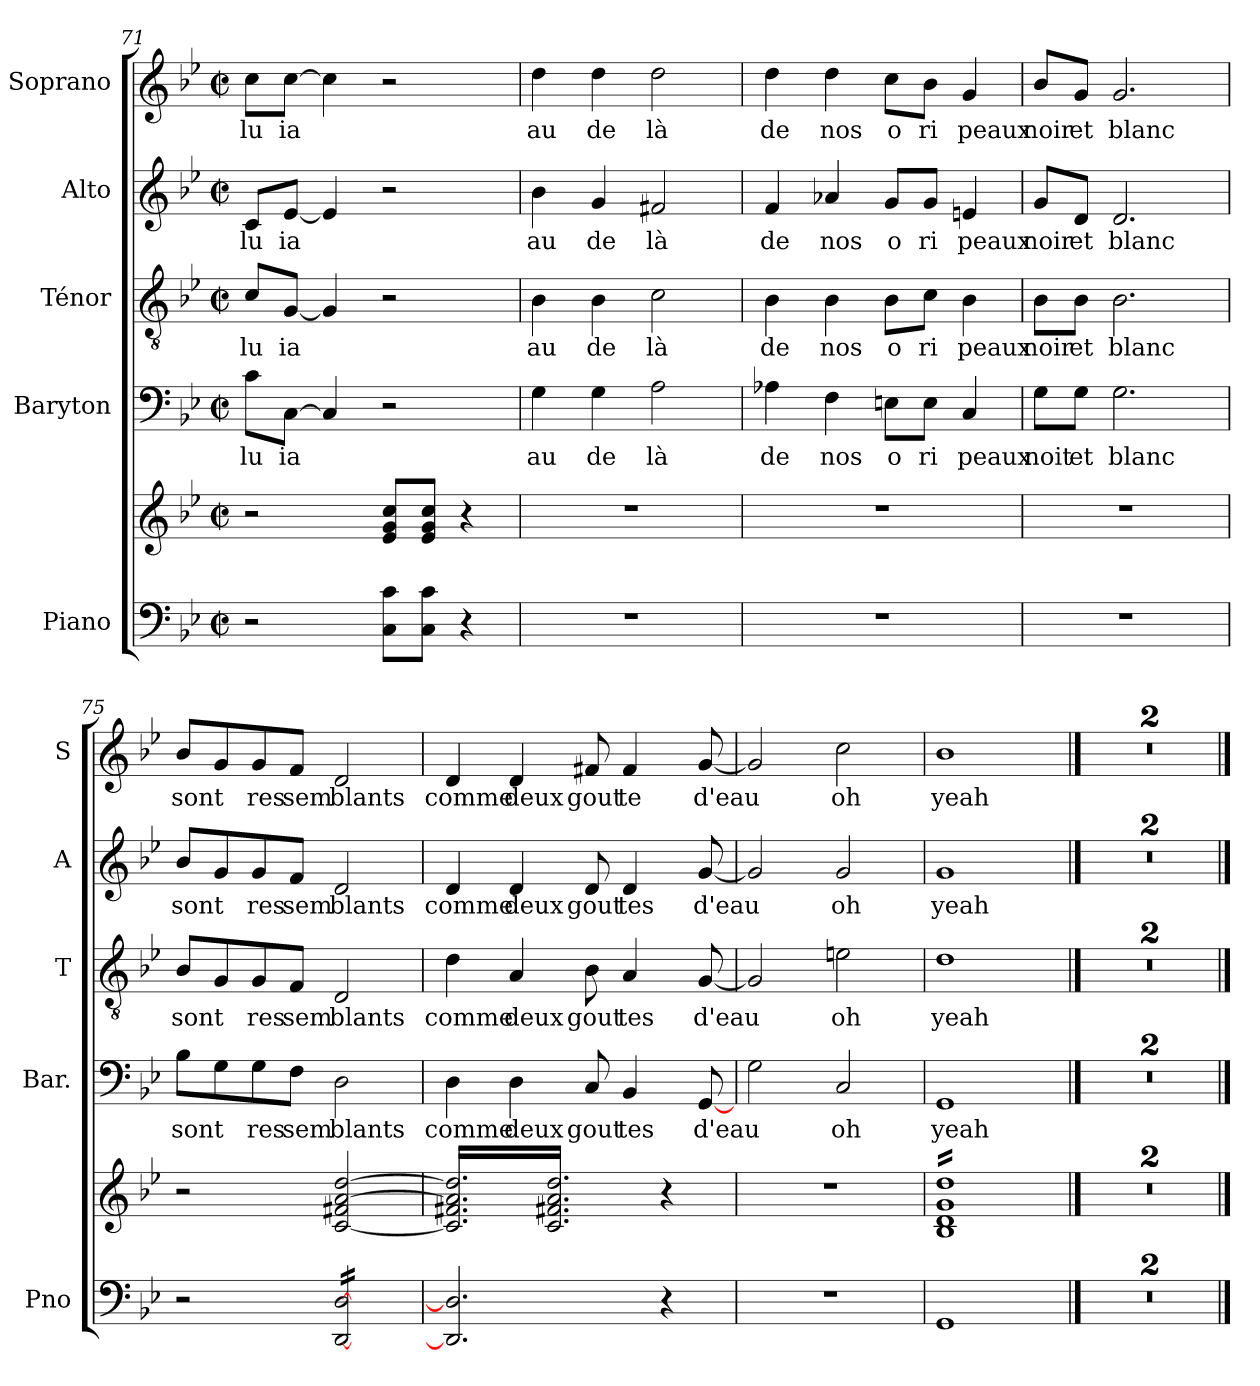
**kern	**kern	**kern	**text	**kern	**text	**kern	**text	**kern	**text
*part5	*part5	*part4	*part4	*part3	*part3	*part2	*part2	*part1	*part1
*staff6	*staff5	*staff4	*staff4	*staff3	*staff3	*staff2	*staff2	*staff1	*staff1
*I"Piano	*	*I"Baryton	*	*I"Ténor	*	*I"Alto	*	*I"Soprano	*
*I'Pno	*	*I'Bar.	*	*I'T	*	*I'A	*	*I'S	*
*clefF4	*clefG2	*clefF4	*	*clefGv2	*	*clefG2	*	*clefG2	*
*k[b-e-]	*k[b-e-]	*k[b-e-]	*	*k[b-e-]	*	*k[b-e-]	*	*k[b-e-]	*
*B-:	*B-:	*B-:	*	*B-:	*	*B-:	*	*B-:	*
*M2/2	*M2/2	*M2/2	*	*M2/2	*	*M2/2	*	*M2/2	*
*met(c|)	*met(c|)	*met(c|)	*	*met(c|)	*	*met(c|)	*	*met(c|)	*
=71	=71	=71	=71	=71	=71	=71	=71	=71	=71
!	!	!	!LO:LY:b	!	!LO:LY:b	!	!LO:LY:b	!	!LO:LY:b
2r	2r	8c\L	lu	8c/L	lu	8c/L	lu	8cc\L	lu
!	!	!	!LO:LY:b	!	!LO:LY:b	!	!LO:LY:b	!	!LO:LY:b
.	.	[8C\J	ia	[8G/J	ia	[8e-/J	ia	[8cc\J	ia
.	.	4C/]	.	4G/]	.	4e-/]	.	4cc\]	.
8C\ 8c\L	8e-/ 8g/ 8cc/L	2r	.	2r	.	2r	.	2r	.
8C\ 8c\J	8e-/ 8g/ 8cc/J	.	.	.	.	.	.	.	.
4r	4r	.	.	.	.	.	.	.	.
=72	=72	=72	=72	=72	=72	=72	=72	=72	=72
!	!	!	!LO:LY:b	!	!LO:LY:b	!	!LO:LY:b	!	!LO:LY:b
1r	1r	4G\	au	4B-\	au	4b-\	au	4dd\	au
!	!	!	!LO:LY:b	!	!LO:LY:b	!	!LO:LY:b	!	!LO:LY:b
.	.	4G\	de	4B-\	de	4g/	de	4dd\	de
!	!	!	!LO:LY:b	!	!LO:LY:b	!	!LO:LY:b	!	!LO:LY:b
.	.	2A\	là	2c\	là	2f#X/	là	2dd\	là
!!LO:LB:g=z
=73	=73	=73	=73	=73	=73	=73	=73	=73	=73
!	!	!	!LO:LY:b	!	!LO:LY:b	!	!LO:LY:b	!	!LO:LY:b
1r	1r	4A-X\	de	4B-\	de	4f/	de	4dd\	de
!	!	!	!LO:LY:b	!	!LO:LY:b	!	!LO:LY:b	!	!LO:LY:b
.	.	4F\	nos	4B-\	nos	4a-X/	nos	4dd\	nos
!	!	!	!LO:LY:b	!	!LO:LY:b	!	!LO:LY:b	!	!LO:LY:b
.	.	8En\L	o	8B-\L	o	8g/L	o	8cc\L	o
!	!	!	!LO:LY:b	!	!LO:LY:b	!	!LO:LY:b	!	!LO:LY:b
.	.	8E\J	ri	8c\J	ri	8g/J	ri	8b-\J	ri
!	!	!	!LO:LY:b	!	!LO:LY:b	!	!LO:LY:b	!	!LO:LY:b
.	.	4C/	peaux	4B-\	peaux	4en/	peaux	4g/	peaux
=74	=74	=74	=74	=74	=74	=74	=74	=74	=74
!	!	!	!LO:LY:b	!	!LO:LY:b	!	!LO:LY:b	!	!LO:LY:b
1r	1r	8G\L	noit	8B-\L	noir	8g/L	noir	8b-/L	noir
!	!	!	!LO:LY:b	!	!LO:LY:b	!	!LO:LY:b	!	!LO:LY:b
.	.	8G\J	et	8B-\J	et	8d/J	et	8g/J	et
!	!	!	!LO:LY:b	!	!LO:LY:b	!	!LO:LY:b	!	!LO:LY:b
.	.	2.G\	blanc	2.B-\	blanc	2.d/	blanc	2.g/	blanc
=75	=75	=75	=75	=75	=75	=75	=75	=75	=75
!	!	!	!LO:LY:b	!	!LO:LY:b	!	!LO:LY:b	!	!LO:LY:b
2r	2r	8B-\L	sont	8B-/L	sont	8b-/L	sont	8b-/L	sont
.	.	8G\	.	8G/	.	8g/	.	8g/	.
!	!	!	!LO:LY:b	!	!LO:LY:b	!	!LO:LY:b	!	!LO:LY:b
.	.	8G\	res	8G/	res	8g/	res	8g/	res
!	!	!	!LO:LY:b	!	!LO:LY:b	!	!LO:LY:b	!	!LO:LY:b
.	.	8F\J	sem	8F/J	sem	8f/J	sem	8f/J	sem
!	!	!	!LO:LY:b	!	!LO:LY:b	!	!LO:LY:b	!	!LO:LY:b
*tremolo	*	*	*	*	*	*	*	*	*
[16DD/ [16D/LL	[2c/ 2f#X/ [2a/ [2dd/	2D\	blants	2D/	blants	2d/	blants	2d/	blants
16DD/ 16D/	.	.	.	.	.	.	.	.	.
16DD/ 16D/	.	.	.	.	.	.	.	.	.
16DD/ 16D/	.	.	.	.	.	.	.	.	.
16DD/ 16D/	.	.	.	.	.	.	.	.	.
16DD/ 16D/	.	.	.	.	.	.	.	.	.
16DD/ 16D/	.	.	.	.	.	.	.	.	.
16DD/ 16D/JJ	.	.	.	.	.	.	.	.	.
*Xtremolo	*	*	*	*	*	*	*	*	*
=76	=76	=76	=76	=76	=76	=76	=76	=76	=76
!	!	!	!LO:LY:b	!	!LO:LY:b	!	!LO:LY:b	!	!LO:LY:b
*	*tremolo	*	*	*	*	*	*	*	*
2.DD/] 2.D/]	16c/] 16f#X/ 16a/] 16dd/]LL	4D\	comme	4d\	comme	4d/	comme	4d/	comme
.	16c/ 16f#X/ 16a/ 16dd/	.	.	.	.	.	.	.	.
.	16c/ 16f#X/ 16a/ 16dd/	.	.	.	.	.	.	.	.
.	16c/ 16f#X/ 16a/ 16dd/	.	.	.	.	.	.	.	.
!	!	!	!LO:LY:b	!	!LO:LY:b	!	!LO:LY:b	!	!LO:LY:b
.	16c/ 16f#X/ 16a/ 16dd/	4D\	deux	4A/	deux	4d/	deux	4d/	deux
.	16c/ 16f#X/ 16a/ 16dd/	.	.	.	.	.	.	.	.
.	16c/ 16f#X/ 16a/ 16dd/	.	.	.	.	.	.	.	.
.	16c/ 16f#X/ 16a/ 16dd/	.	.	.	.	.	.	.	.
!	!	!	!LO:LY:b	!	!LO:LY:b	!	!LO:LY:b	!	!LO:LY:b
.	16c/ 16f#X/ 16a/ 16dd/	8C/	gout	8B-\	gout	8d/	gout	8f#X/	gout
.	16c/ 16f#X/ 16a/ 16dd/	.	.	.	.	.	.	.	.
!	!	!	!LO:LY:b	!	!LO:LY:b	!	!LO:LY:b	!	!LO:LY:b
.	16c/ 16f#X/ 16a/ 16dd/	4BB-/	tes	4A/	tes	4d/	tes	4f#/	te
.	16c/ 16f#X/ 16a/ 16dd/JJ	.	.	.	.	.	.	.	.
4r	4r	.	.	.	.	.	.	.	.
!	!	!	!LO:LY:b	!	!LO:LY:b	!	!LO:LY:b	!	!LO:LY:b
.	.	[8GG/	d'eau	[8G/	d'eau	[8g/	d'eau	[8g/	d'eau
!!LO:PB:g=z
=77	=77	=77	=77	=77	=77	=77	=77	=77	=77
1r	1r	2G\	.	2G/]	.	2g/]	.	2g/]	.
!	!	!	!LO:LY:b	!	!LO:LY:b	!	!LO:LY:b	!	!LO:LY:b
.	.	2C/	oh	2en\	oh	2g/	oh	2cc\	oh
=78	=78	=78	=78	=78	=78	=78	=78	=78	=78
!	!	!	!LO:LY:b	!	!LO:LY:b	!	!LO:LY:b	!	!LO:LY:b
1GG	16B- 16d 16g 16ddLL	1GG	yeah	1d	yeah	1g	yeah	1b-	yeah
.	16B- 16d 16g 16dd	.	.	.	.	.	.	.	.
.	16B- 16d 16g 16dd	.	.	.	.	.	.	.	.
.	16B- 16d 16g 16dd	.	.	.	.	.	.	.	.
.	16B- 16d 16g 16dd	.	.	.	.	.	.	.	.
.	16B- 16d 16g 16dd	.	.	.	.	.	.	.	.
.	16B- 16d 16g 16dd	.	.	.	.	.	.	.	.
.	16B- 16d 16g 16dd	.	.	.	.	.	.	.	.
.	16B- 16d 16g 16dd	.	.	.	.	.	.	.	.
.	16B- 16d 16g 16dd	.	.	.	.	.	.	.	.
.	16B- 16d 16g 16dd	.	.	.	.	.	.	.	.
.	16B- 16d 16g 16dd	.	.	.	.	.	.	.	.
.	16B- 16d 16g 16dd	.	.	.	.	.	.	.	.
.	16B- 16d 16g 16dd	.	.	.	.	.	.	.	.
.	16B- 16d 16g 16dd	.	.	.	.	.	.	.	.
.	16B- 16d 16g 16ddJJ	.	.	.	.	.	.	.	.
*	*Xtremolo	*	*	*	*	*	*	*	*
==79	==79	==79	==79	==79	==79	==79	==79	==79	==79
1r	1r	1r	.	1r	.	1r	.	1r	.
=80	=80	=80	=80	=80	=80	=80	=80	=80	=80
1r	1r	1r	.	1r	.	1r	.	1r	.
==	==	==	==	==	==	==	==	==	==
*-	*-	*-	*-	*-	*-	*-	*-	*-	*-
